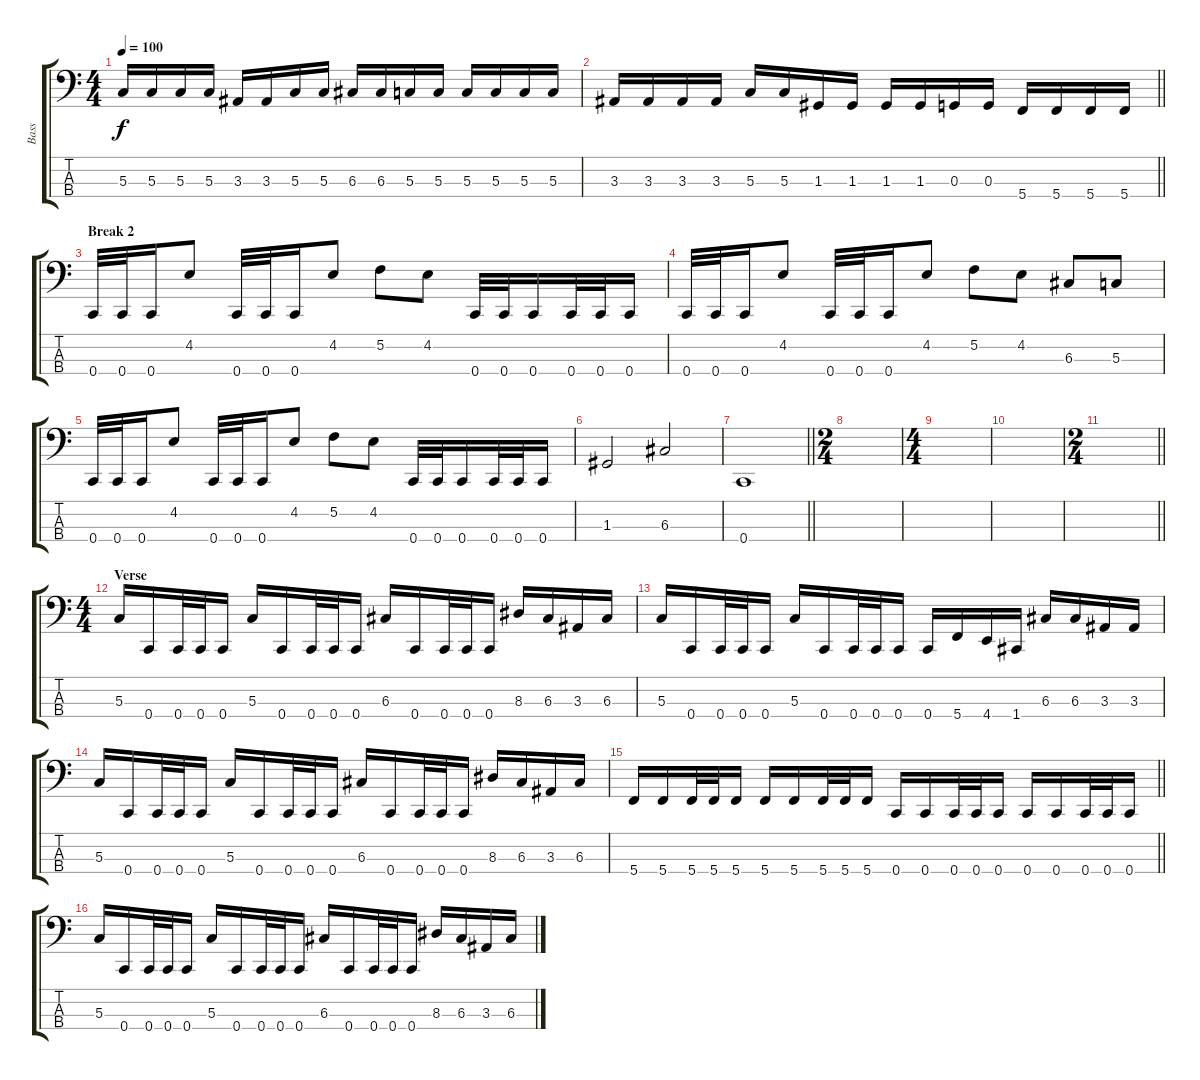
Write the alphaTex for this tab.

\track ("Bass" "Bass") {instrument electricbasspick}
\staff {score tabs}
\tuning (F2 C2 G1 C1) {hide}
\ts (4 4)
\tempo 100
\clef f4
\ks c
5.3.16{dy f} 5.3.16 5.3.16 5.3.16 3.3.16 3.3.16 5.3.16 5.3.16 6.3.16 6.3.16 5.3.16 5.3.16 5.3.16 5.3.16 5.3.16 5.3.16 |
\barLineRight lightlight
3.3.16 3.3.16 3.3.16 3.3.16 5.3.16 5.3.16 1.3.16 1.3.16 1.3.16 1.3.16 0.3.16 0.3.16 5.4.16 5.4.16 5.4.16 5.4.16 |
\section ("" "Break 2")
0.4.32 0.4.32 0.4.16 4.2.8 0.4.32 0.4.32 0.4.16 4.2.8 5.2.8 4.2.8 0.4.32 0.4.32 0.4.16 0.4.32 0.4.32 0.4.16 |
0.4.32 0.4.32 0.4.16 4.2.8 0.4.32 0.4.32 0.4.16 4.2.8 5.2.8 4.2.8 6.3.8 5.3.8 |
0.4.32 0.4.32 0.4.16 4.2.8 0.4.32 0.4.32 0.4.16 4.2.8 5.2.8 4.2.8 0.4.32 0.4.32 0.4.16 0.4.32 0.4.32 0.4.16 |
1.3.2 6.3.2 |
\barLineRight lightlight
0.4.1 |
\ts (2 4)
\section ("" "")
|
\ts (4 4)
|
|
\ts (2 4)
\barLineRight lightlight
|
\ts (4 4)
\section ("" "Verse")
5.3.16 0.4.16 0.4.32 0.4.32 0.4.16 5.3.16 0.4.16 0.4.32 0.4.32 0.4.16 6.3.16 0.4.16 0.4.32 0.4.32 0.4.16 8.3.16 6.3.16 3.3.16 6.3.16 |
5.3.16 0.4.16 0.4.32 0.4.32 0.4.16 5.3.16 0.4.16 0.4.32 0.4.32 0.4.16 0.4.16 5.4.16 4.4.16 1.4.16 6.3.16 6.3.16 3.3.16 3.3.16 |
5.3.16 0.4.16 0.4.32 0.4.32 0.4.16 5.3.16 0.4.16 0.4.32 0.4.32 0.4.16 6.3.16 0.4.16 0.4.32 0.4.32 0.4.16 8.3.16 6.3.16 3.3.16 6.3.16 |
\barLineRight lightlight
5.4.16 5.4.16 5.4.32 5.4.32 5.4.16 5.4.16 5.4.16 5.4.32 5.4.32 5.4.16 0.4.16 0.4.16 0.4.32 0.4.32 0.4.16 0.4.16 0.4.16 0.4.32 0.4.32 0.4.16 |
5.3.16 0.4.16 0.4.32 0.4.32 0.4.16 5.3.16 0.4.16 0.4.32 0.4.32 0.4.16 6.3.16 0.4.16 0.4.32 0.4.32 0.4.16 8.3.16 6.3.16 3.3.16 6.3.16
